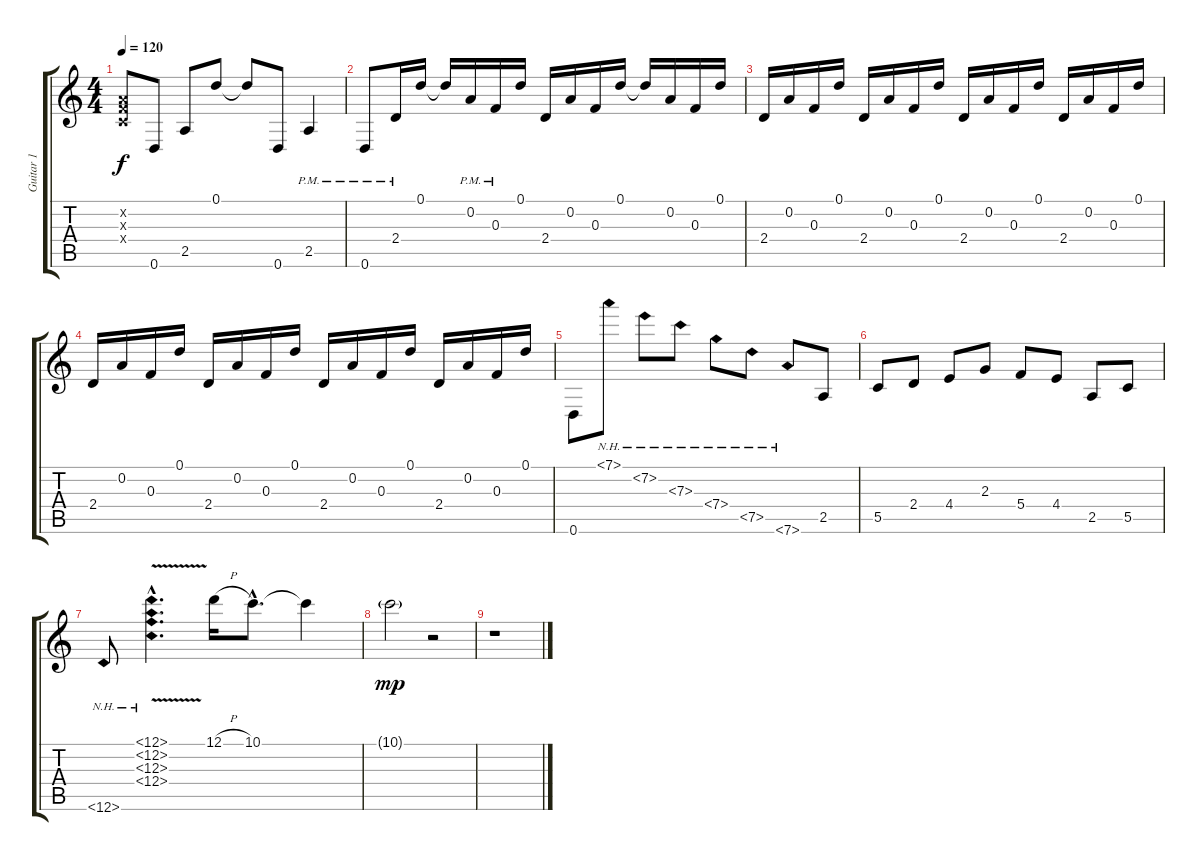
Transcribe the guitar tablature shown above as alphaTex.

\track ("Guitar 1" "Guitar 1") {instrument acousticguitarsteel}
\staff {score tabs}
\tuning (D4 A3 F3 C3 G2 D2) {hide}
\ts (4 4)
\tempo 120
\clef g2
\ks c
(0.2{x} 0.3{x} 0.4{x}).8{dy f} 0.6.8 2.5.8 0.1.8 0.1{t}.8 0.6.8 2.5{pm}.4 |
0.6{pm}.8 2.4{pm}.16 0.1.16 0.1{t}.16 0.2{pm}.16 0.3{pm}.16 0.1.16 2.4.16 0.2.16 0.3.16 0.1.16 0.1{t}.16 0.2.16 0.3.16 0.1.16 |
2.4.16 0.2.16 0.3.16 0.1.16 2.4.16 0.2.16 0.3.16 0.1.16 2.4.16 0.2.16 0.3.16 0.1.16 2.4.16 0.2.16 0.3.16 0.1.16 |
2.4.16 0.2.16 0.3.16 0.1.16 2.4.16 0.2.16 0.3.16 0.1.16 2.4.16 0.2.16 0.3.16 0.1.16 2.4.16 0.2.16 0.3.16 0.1.16 |
0.6.8 7.1{nh}.8 7.2{nh}.8 7.3{nh}.8 7.4{nh}.8 7.5{nh}.8 7.6{nh}.8 2.5.8 |
5.5.8 2.4.8 4.4.8 2.3.8 5.4.8 4.4.8 2.5.8 5.5.8 |
12.6{nh}.8 (12.1{nh hac} 12.2{nh hac} 12.3{nh v hac} 12.4{nh v hac}).4{d} 12.1{h}.16 10.1{hac}.8{d} 10.1{t}.4 |
10.1{g}.2{dy mp} r.2 |
r.1
